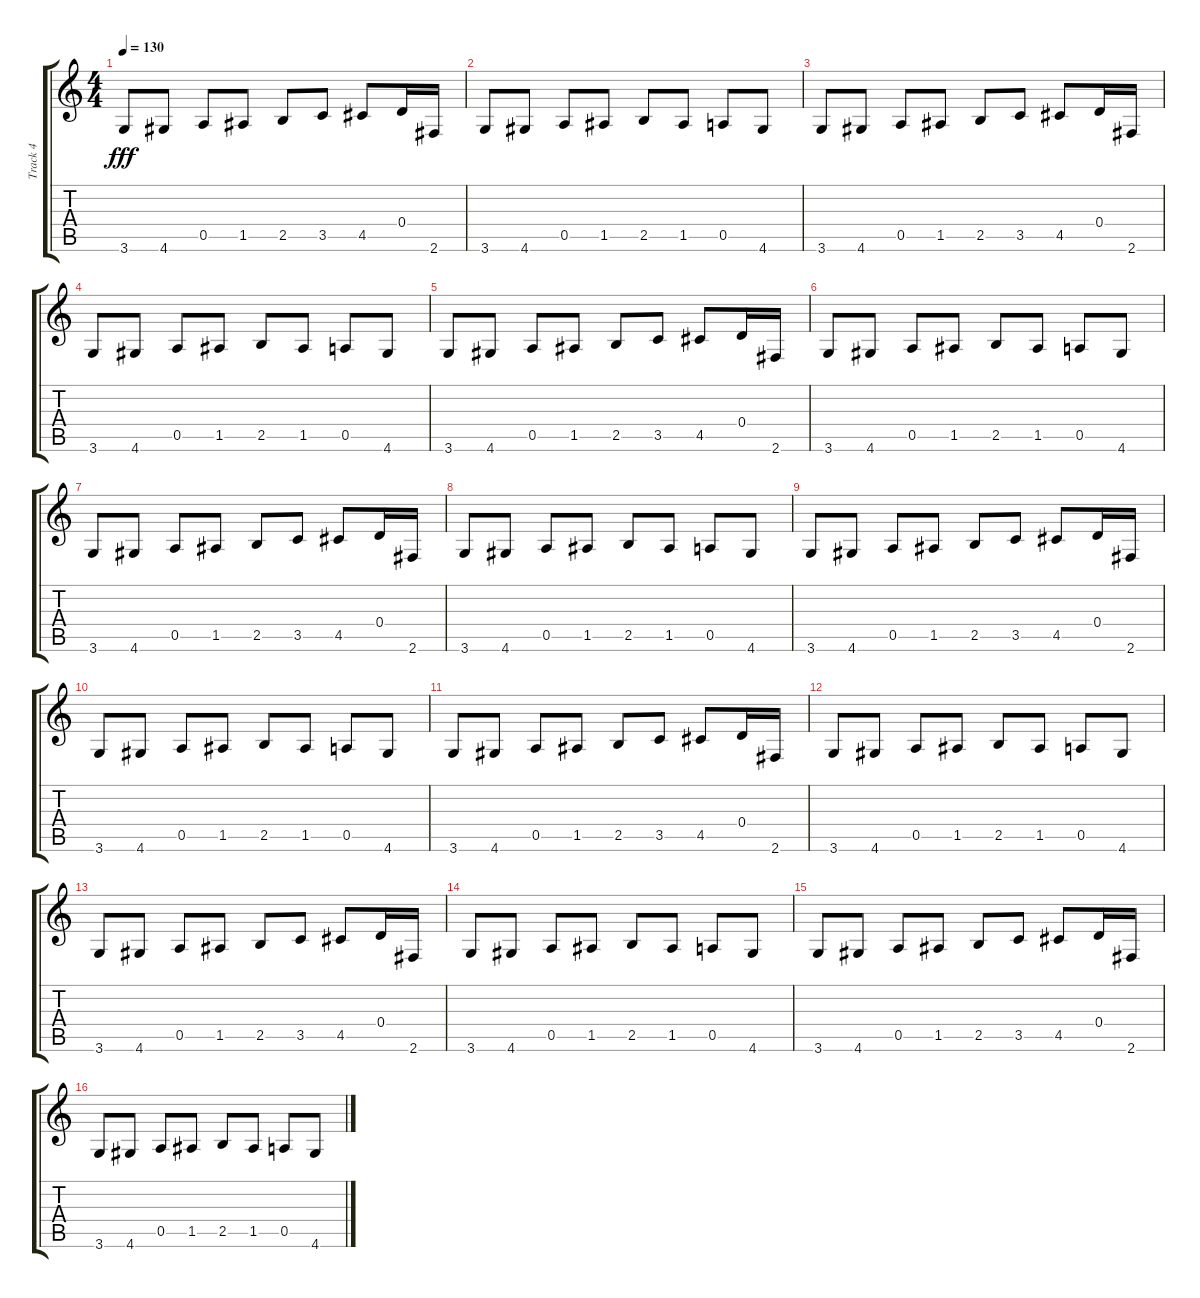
\track ("Track 4" "Track 4") {instrument acousticbass}
\staff {score tabs}
\tuning (E4 B3 G3 D3 A2 E2) {hide}
\ts (4 4)
\tempo 130
\clef g2
\ks c
3.6.8{dy fff} 4.6.8 0.5.8 1.5.8 2.5.8 3.5.8 4.5.8 0.4.16 2.6.16 |
3.6.8 4.6.8 0.5.8 1.5.8 2.5.8 1.5.8 0.5.8 4.6.8 |
3.6.8 4.6.8 0.5.8 1.5.8 2.5.8 3.5.8 4.5.8 0.4.16 2.6.16 |
3.6.8 4.6.8 0.5.8 1.5.8 2.5.8 1.5.8 0.5.8 4.6.8 |
3.6.8{volume 7 balance 8} 4.6.8 0.5.8 1.5.8 2.5.8 3.5.8 4.5.8 0.4.16 2.6.16 |
3.6.8 4.6.8 0.5.8 1.5.8 2.5.8 1.5.8 0.5.8 4.6.8 |
3.6.8 4.6.8 0.5.8 1.5.8 2.5.8 3.5.8 4.5.8 0.4.16 2.6.16 |
3.6.8 4.6.8 0.5.8 1.5.8 2.5.8 1.5.8 0.5.8 4.6.8 |
3.6.8 4.6.8 0.5.8 1.5.8 2.5.8 3.5.8 4.5.8 0.4.16 2.6.16 |
3.6.8 4.6.8 0.5.8 1.5.8 2.5.8 1.5.8 0.5.8 4.6.8 |
3.6.8 4.6.8 0.5.8 1.5.8 2.5.8 3.5.8 4.5.8 0.4.16 2.6.16 |
3.6.8 4.6.8 0.5.8 1.5.8 2.5.8 1.5.8 0.5.8 4.6.8 |
3.6.8 4.6.8 0.5.8 1.5.8 2.5.8 3.5.8 4.5.8 0.4.16 2.6.16 |
3.6.8 4.6.8 0.5.8 1.5.8 2.5.8 1.5.8 0.5.8 4.6.8 |
3.6.8 4.6.8 0.5.8 1.5.8 2.5.8 3.5.8 4.5.8 0.4.16 2.6.16 |
3.6.8 4.6.8 0.5.8 1.5.8 2.5.8 1.5.8 0.5.8 4.6.8
